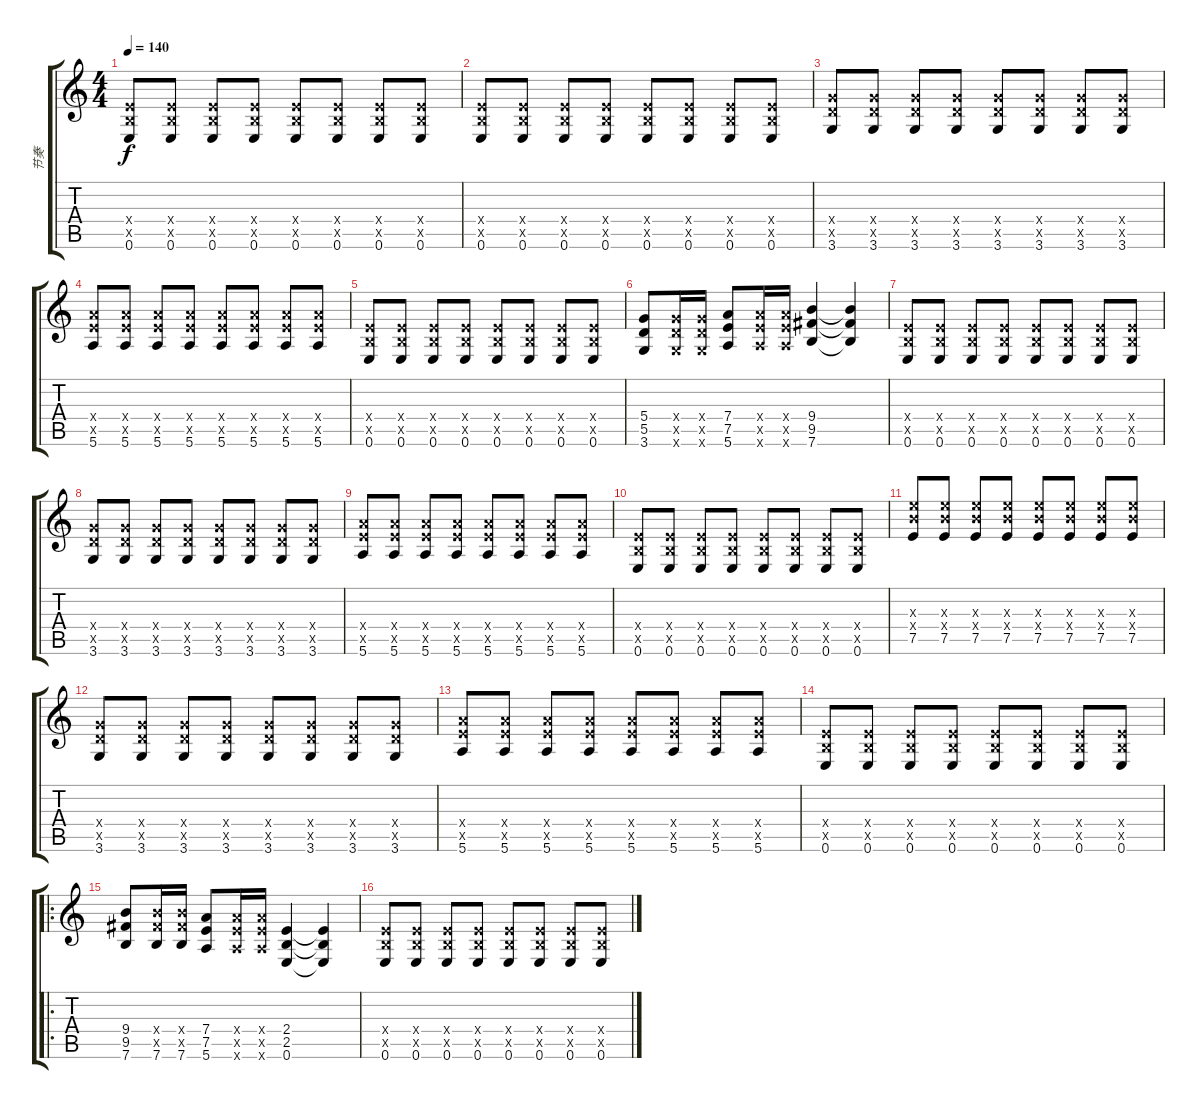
\track ("节奏" "节奏") {instrument overdrivenguitar}
\staff {score tabs}
\tuning (E4 B3 G3 D3 A2 E2) {hide}
\ts (4 4)
\tempo 140
\clef g2
\ks c
(2.4{x} 2.5{x} 0.6).8{dy f} (2.4{x} 2.5{x} 0.6).8 (2.4{x} 2.5{x} 0.6).8 (2.4{x} 2.5{x} 0.6).8 (2.4{x} 2.5{x} 0.6).8 (2.4{x} 2.5{x} 0.6).8 (2.4{x} 2.5{x} 0.6).8 (2.4{x} 2.5{x} 0.6).8 |
(2.4{x} 2.5{x} 0.6).8 (2.4{x} 2.5{x} 0.6).8 (2.4{x} 2.5{x} 0.6).8 (2.4{x} 2.5{x} 0.6).8 (2.4{x} 2.5{x} 0.6).8 (2.4{x} 2.5{x} 0.6).8 (2.4{x} 2.5{x} 0.6).8 (2.4{x} 2.5{x} 0.6).8 |
(5.4{x} 5.5{x} 3.6).8 (5.4{x} 5.5{x} 3.6).8 (5.4{x} 5.5{x} 3.6).8 (5.4{x} 5.5{x} 3.6).8 (5.4{x} 5.5{x} 3.6).8 (5.4{x} 5.5{x} 3.6).8 (5.4{x} 5.5{x} 3.6).8 (5.4{x} 5.5{x} 3.6).8 |
(7.4{x} 7.5{x} 5.6).8 (7.4{x} 7.5{x} 5.6).8 (7.4{x} 7.5{x} 5.6).8 (7.4{x} 7.5{x} 5.6).8 (7.4{x} 7.5{x} 5.6).8 (7.4{x} 7.5{x} 5.6).8 (7.4{x} 7.5{x} 5.6).8 (7.4{x} 7.5{x} 5.6).8 |
(2.4{x} 2.5{x} 0.6).8 (2.4{x} 2.5{x} 0.6).8 (2.4{x} 2.5{x} 0.6).8 (2.4{x} 2.5{x} 0.6).8 (2.4{x} 2.5{x} 0.6).8 (2.4{x} 2.5{x} 0.6).8 (2.4{x} 2.5{x} 0.6).8 (2.4{x} 2.5{x} 0.6).8 |
(5.4 5.5 3.6).8 (5.4{x} 5.5{x} 3.6{x}).16 (5.4{x} 5.5{x} 3.6{x}).16 (7.4 7.5 5.6).8 (7.4{x} 7.5{x} 5.6{x}).16 (7.4{x} 7.5{x} 5.6{x}).16 (9.4 9.5 7.6).4 (9.4{t} 9.5{t} 7.6{t}).4 |
(2.4{x} 2.5{x} 0.6).8 (2.4{x} 2.5{x} 0.6).8 (2.4{x} 2.5{x} 0.6).8 (2.4{x} 2.5{x} 0.6).8 (2.4{x} 2.5{x} 0.6).8 (2.4{x} 2.5{x} 0.6).8 (2.4{x} 2.5{x} 0.6).8 (2.4{x} 2.5{x} 0.6).8 |
(5.4{x} 5.5{x} 3.6).8 (5.4{x} 5.5{x} 3.6).8 (5.4{x} 5.5{x} 3.6).8 (5.4{x} 5.5{x} 3.6).8 (5.4{x} 5.5{x} 3.6).8 (5.4{x} 5.5{x} 3.6).8 (5.4{x} 5.5{x} 3.6).8 (5.4{x} 5.5{x} 3.6).8 |
(7.4{x} 7.5{x} 5.6).8 (7.4{x} 7.5{x} 5.6).8 (7.4{x} 7.5{x} 5.6).8 (7.4{x} 7.5{x} 5.6).8 (7.4{x} 7.5{x} 5.6).8 (7.4{x} 7.5{x} 5.6).8 (7.4{x} 7.5{x} 5.6).8 (7.4{x} 7.5{x} 5.6).8 |
(2.4{x} 2.5{x} 0.6).8 (2.4{x} 2.5{x} 0.6).8 (2.4{x} 2.5{x} 0.6).8 (2.4{x} 2.5{x} 0.6).8 (2.4{x} 2.5{x} 0.6).8 (2.4{x} 2.5{x} 0.6).8 (2.4{x} 2.5{x} 0.6).8 (2.4{x} 2.5{x} 0.6).8 |
(9.3{x} 9.4{x} 7.5).8 (9.3{x} 9.4{x} 7.5).8 (9.3{x} 9.4{x} 7.5).8 (9.3{x} 9.4{x} 7.5).8 (9.3{x} 9.4{x} 7.5).8 (9.3{x} 9.4{x} 7.5).8 (9.3{x} 9.4{x} 7.5).8 (9.3{x} 9.4{x} 7.5).8 |
(5.4{x} 5.5{x} 3.6).8 (5.4{x} 5.5{x} 3.6).8 (5.4{x} 5.5{x} 3.6).8 (5.4{x} 5.5{x} 3.6).8 (5.4{x} 5.5{x} 3.6).8 (5.4{x} 5.5{x} 3.6).8 (5.4{x} 5.5{x} 3.6).8 (5.4{x} 5.5{x} 3.6).8 |
(7.4{x} 7.5{x} 5.6).8 (7.4{x} 7.5{x} 5.6).8 (7.4{x} 7.5{x} 5.6).8 (7.4{x} 7.5{x} 5.6).8 (7.4{x} 7.5{x} 5.6).8 (7.4{x} 7.5{x} 5.6).8 (7.4{x} 7.5{x} 5.6).8 (7.4{x} 7.5{x} 5.6).8 |
(2.4{x} 2.5{x} 0.6).8 (2.4{x} 2.5{x} 0.6).8 (2.4{x} 2.5{x} 0.6).8 (2.4{x} 2.5{x} 0.6).8 (2.4{x} 2.5{x} 0.6).8 (2.4{x} 2.5{x} 0.6).8 (2.4{x} 2.5{x} 0.6).8 (2.4{x} 2.5{x} 0.6).8 |
\ro
(9.4 9.5 7.6).8 (9.4{x} 9.5{x} 7.6).16 (9.4{x} 9.5{x} 7.6).16 (7.4 7.5 5.6).8 (7.4{x} 7.5{x} 5.6{x}).16 (7.4{x} 7.5{x} 5.6{x}).16 (2.4 2.5 0.6).4 (2.4{t} 2.5{t} 0.6{t}).4 |
(2.4{x} 2.5{x} 0.6).8 (2.4{x} 2.5{x} 0.6).8 (2.4{x} 2.5{x} 0.6).8 (2.4{x} 2.5{x} 0.6).8 (2.4{x} 2.5{x} 0.6).8 (2.4{x} 2.5{x} 0.6).8 (2.4{x} 2.5{x} 0.6).8 (2.4{x} 2.5{x} 0.6).8
